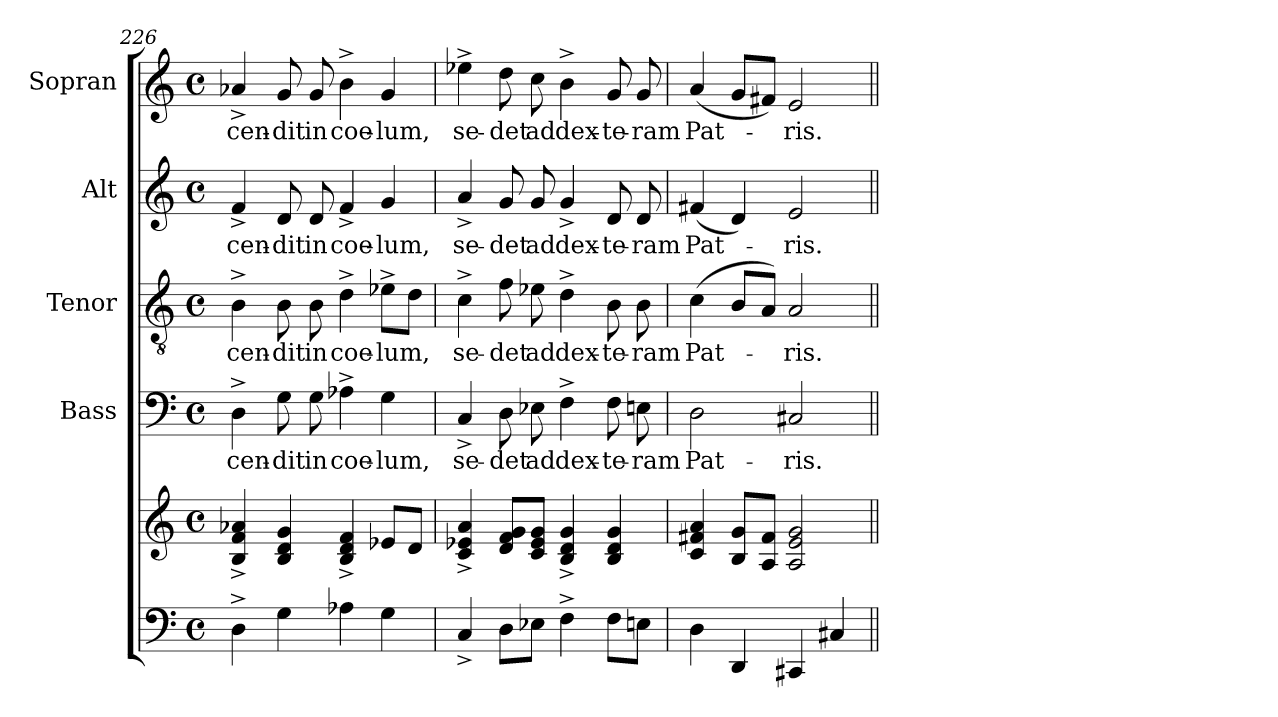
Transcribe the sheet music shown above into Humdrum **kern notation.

**kern	**kern	**kern	**text	**kern	**text	**kern	**text	**kern	**text
*part5	*part5	*part4	*part4	*part3	*part3	*part2	*part2	*part1	*part1
*staff6	*staff5	*staff4	*staff4	*staff3	*staff3	*staff2	*staff2	*staff1	*staff1
*	*	*I"Bass	*	*I"Tenor	*	*I"Alt	*	*I"Sopran	*
*	*	*I'B.	*	*I'T.	*	*I'A.	*	*I'S.	*
*clefF4	*clefG2	*clefF4	*	*clefGv2	*	*clefG2	*	*clefG2	*
*k[]	*k[]	*k[]	*	*k[]	*	*k[]	*	*k[]	*
*C:	*C:	*C:	*	*C:	*	*C:	*	*C:	*
*M4/4	*M4/4	*M4/4	*	*M4/4	*	*M4/4	*	*M4/4	*
*met(c)	*met(c)	*met(c)	*	*met(c)	*	*met(c)	*	*met(c)	*
=226	=226	=226	=226	=226	=226	=226	=226	=226	=226
!	!	!	!LO:LY:b	!	!LO:LY:b	!	!LO:LY:b	!	!LO:LY:b
4D^>\	4B/^< 4f/^< 4a-X/^<	4D^>\	-cen-	4B^>\	-cen-	4f^</	-cen-	4a-X^</	-cen-
!	!	!	!LO:LY:b	!	!LO:LY:b	!	!LO:LY:b	!	!LO:LY:b
4G\	4B/ 4d/ 4g/	8G\	-dit	8B\	-dit	8d/	-dit	8g/	-dit
!	!	!	!LO:LY:b	!	!LO:LY:b	!	!LO:LY:b	!	!LO:LY:b
.	.	8G\	in	8B\	in	8d/	in	8g/	in
!	!	!	!LO:LY:b	!	!LO:LY:b	!	!LO:LY:b	!	!LO:LY:b
4A-X\	4B/^< 4d/^< 4f/^<	4A-X^>\	coe-	4d^>\	coe-	4f^</	coe-	4b^>\	coe-
!	!	!	!LO:LY:b	!	!LO:LY:b	!	!LO:LY:b	!	!LO:LY:b
4G\	8e-X/L	4G\	-lum,	8e-X^>\L	-lum,	4g/	-lum,	4g/	-lum,
.	8d/J	.	.	8d\J	.	.	.	.	.
=227	=227	=227	=227	=227	=227	=227	=227	=227	=227
!	!	!	!LO:LY:b	!	!LO:LY:b	!	!LO:LY:b	!	!LO:LY:b
4C^</	4c/^< 4e-X/^< 4a/^<	4C^</	se-	4c^>\	se-	4a^</	se-	4ee-X^>\	se-
!	!	!	!LO:LY:b	!	!LO:LY:b	!	!LO:LY:b	!	!LO:LY:b
8D\L	8d/ 8f/ 8g/L	8D\	-det	8f\	-det	8g/	-det	8dd\	-det
!	!	!	!LO:LY:b	!	!LO:LY:b	!	!LO:LY:b	!	!LO:LY:b
8E-X\J	8c/ 8e-/ 8g/J	8E-X\	ad	8e-X\	ad	8g/	ad	8cc\	ad
!	!	!	!LO:LY:b	!	!LO:LY:b	!	!LO:LY:b	!	!LO:LY:b
4F^>\	4B/^< 4d/^< 4g/^<	4F^>\	dex-	4d^>\	dex-	4g^</	dex-	4b^>\	dex-
!	!	!	!LO:LY:b	!	!LO:LY:b	!	!LO:LY:b	!	!LO:LY:b
8F\L	4B/ 4d/ 4g/	8F\	-te-	8B\	-te-	8d/	-te-	8g/	-te-
!	!	!	!LO:LY:b	!	!LO:LY:b	!	!LO:LY:b	!	!LO:LY:b
8En\J	.	8En\	-ram	8B\	-ram	8d/	-ram	8g/	-ram
=228	=228	=228	=228	=228	=228	=228	=228	=228	=228
!	!	!	!LO:LY:b	!	!LO:LY:b	!	!LO:LY:b	!	!LO:LY:b
4D\	4c/ 4f#X/ 4a/	2D\	Pat-	(>4c\	Pat-	(<4f#X/	Pat-	(<4a/	Pat-
4DD/	8B/ 8g/L	.	.	8B/L	.	4d/)	.	8g/L	.
.	8A/ 8f#/J	.	.	8A/J)	.	.	.	8f#X/J)	.
!	!	!	!LO:LY:b	!	!LO:LY:b	!	!LO:LY:b	!	!LO:LY:b
4CC#X/	2A/ 2e/ 2g/	2C#X/	-ris.	2A/	-ris.	2e/	-ris.	2e/	-ris.
4C#X/	.	.	.	.	.	.	.	.	.
=||	=||	=||	=||	=||	=||	=||	=||	=||	=||
*-	*-	*-	*-	*-	*-	*-	*-	*-	*-
